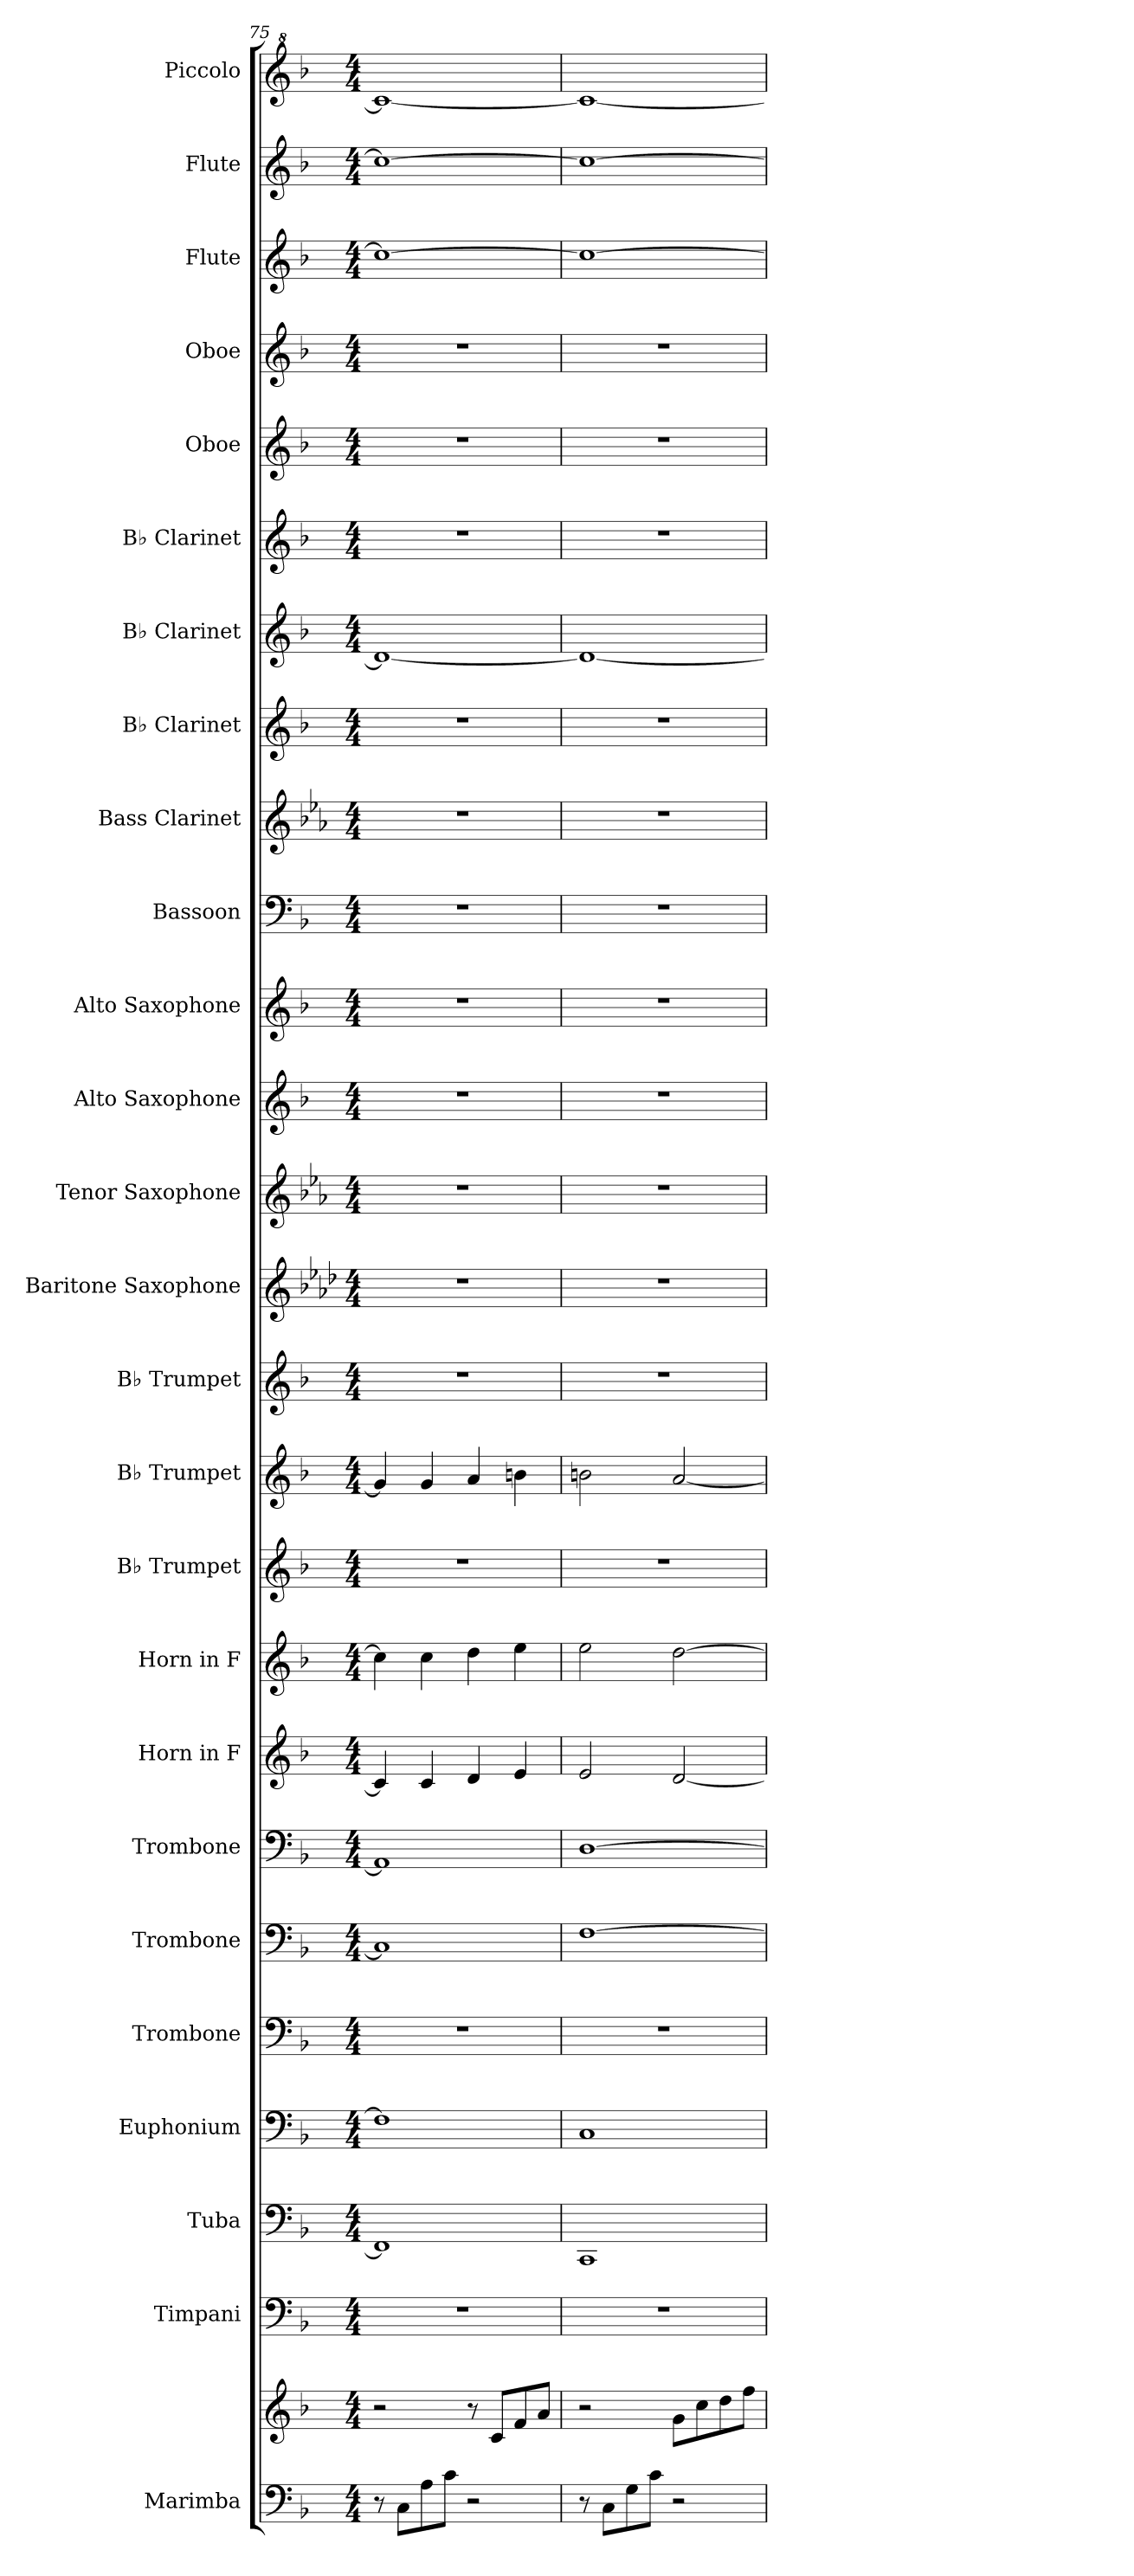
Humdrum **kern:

**kern	**kern	**kern	**kern	**kern	**kern	**kern	**kern	**kern	**kern	**kern	**kern	**kern	**kern	**kern	**kern	**kern	**kern	**kern	**kern	**kern	**kern	**kern	**kern	**kern	**kern	**kern
*part26	*part26	*part25	*part24	*part23	*part22	*part21	*part20	*part19	*part18	*part17	*part16	*part15	*part14	*part13	*part12	*part11	*part10	*part9	*part8	*part7	*part6	*part5	*part4	*part3	*part2	*part1
*staff27	*staff26	*staff25	*staff24	*staff23	*staff22	*staff21	*staff20	*staff19	*staff18	*staff17	*staff16	*staff15	*staff14	*staff13	*staff12	*staff11	*staff10	*staff9	*staff8	*staff7	*staff6	*staff5	*staff4	*staff3	*staff2	*staff1
*I"Marimba	*	*I"Timpani	*I"Tuba	*I"Euphonium	*I"Trombone	*I"Trombone	*I"Trombone	*I"Horn in F	*I"Horn in F	*I"B♭ Trumpet	*I"B♭ Trumpet	*I"B♭ Trumpet	*I"Baritone Saxophone	*I"Tenor Saxophone	*I"Alto Saxophone	*I"Alto Saxophone	*I"Bassoon	*I"Bass Clarinet	*I"B♭ Clarinet	*I"B♭ Clarinet	*I"B♭ Clarinet	*I"Oboe	*I"Oboe	*I"Flute	*I"Flute	*I"Piccolo
*I'Mrm.	*	*I'Timp.	*I'Tba.	*I'Euph.	*I'Tbn.	*I'Tbn.	*I'Tbn.	*	*	*I'B♭ Tpt.	*I'B♭ Tpt.	*I'B♭ Tpt.	*I'Bar. Sax.	*I'T. Sax.	*I'A. Sax.	*I'A. Sax.	*I'Bsn.	*I'B. Cl.	*I'B♭ Cl.	*I'B♭ Cl.	*I'B♭ Cl.	*I'Ob.	*I'Ob.	*I'Fl.	*I'Fl.	*I'Picc.
*clefF4	*clefG2	*clefF4	*clefF4	*clefF4	*clefF4	*clefF4	*clefF4	*clefG2	*clefG2	*clefG2	*clefG2	*clefG2	*clefG2	*clefG2	*clefG2	*clefG2	*clefF4	*clefG2	*clefG2	*clefG2	*clefG2	*clefG2	*clefG2	*clefG2	*clefG2	*clefG^2
*	*	*	*	*	*	*	*	*ITrd4c7	*ITrd4c7	*ITrd1c2	*ITrd1c2	*ITrd1c2	*ITrd12c21	*ITrd8c14	*ITrd5c9	*ITrd5c9	*	*ITrd8c14	*ITrd1c2	*ITrd1c2	*ITrd1c2	*	*	*	*	*ITrd-7c-12
*k[b-]	*k[b-]	*k[b-]	*k[b-]	*k[b-]	*k[b-]	*k[b-]	*k[b-]	*k[b-e-]	*k[b-e-]	*k[b-e-a-]	*k[b-e-a-]	*k[b-e-a-]	*k[b-e-a-d-]	*k[b-e-a-]	*k[b-e-a-d-]	*k[b-e-a-d-]	*k[b-]	*k[b-e-a-]	*k[b-e-a-]	*k[b-e-a-]	*k[b-e-a-]	*k[b-]	*k[b-]	*k[b-]	*k[b-]	*k[b-]
*M4/4	*M4/4	*M4/4	*M4/4	*M4/4	*M4/4	*M4/4	*M4/4	*M4/4	*M4/4	*M4/4	*M4/4	*M4/4	*M4/4	*M4/4	*M4/4	*M4/4	*M4/4	*M4/4	*M4/4	*M4/4	*M4/4	*M4/4	*M4/4	*M4/4	*M4/4	*M4/4
=75	=75	=75	=75	=75	=75	=75	=75	=75	=75	=75	=75	=75	=75	=75	=75	=75	=75	=75	=75	=75	=75	=75	=75	=75	=75	=75
8r	2r	1r	1FF]	1F]	1r	1C]	1AA]	4F/]	4f\]	1r	4f/]	1r	1r	1r	1r	1r	1r	1r	1r	1c_	1r	1r	1r	1cc_	1cc_	1ccc_
8C\L	.	.	.	.	.	.	.	.	.	.	.	.	.	.	.	.	.	.	.	.	.	.	.	.	.	.
8A\	.	.	.	.	.	.	.	4F/	4f\	.	4f/	.	.	.	.	.	.	.	.	.	.	.	.	.	.	.
8c\J	.	.	.	.	.	.	.	.	.	.	.	.	.	.	.	.	.	.	.	.	.	.	.	.	.	.
2r	8r	.	.	.	.	.	.	4G/	4g\	.	4g/	.	.	.	.	.	.	.	.	.	.	.	.	.	.	.
.	8c/L	.	.	.	.	.	.	.	.	.	.	.	.	.	.	.	.	.	.	.	.	.	.	.	.	.
.	8f/	.	.	.	.	.	.	4A/	4a\	.	4an\	.	.	.	.	.	.	.	.	.	.	.	.	.	.	.
.	8a/J	.	.	.	.	.	.	.	.	.	.	.	.	.	.	.	.	.	.	.	.	.	.	.	.	.
=76	=76	=76	=76	=76	=76	=76	=76	=76	=76	=76	=76	=76	=76	=76	=76	=76	=76	=76	=76	=76	=76	=76	=76	=76	=76	=76
8r	2r	1r	1CC	1C	1r	[1F	[1D	2A/	2a\	1r	2an\	1r	1r	1r	1r	1r	1r	1r	1r	1c_	1r	1r	1r	1cc_	1cc_	1ccc_
8C\L	.	.	.	.	.	.	.	.	.	.	.	.	.	.	.	.	.	.	.	.	.	.	.	.	.	.
8G\	.	.	.	.	.	.	.	.	.	.	.	.	.	.	.	.	.	.	.	.	.	.	.	.	.	.
8c\J	.	.	.	.	.	.	.	.	.	.	.	.	.	.	.	.	.	.	.	.	.	.	.	.	.	.
2r	8g\L	.	.	.	.	.	.	[2G/	[2g\	.	[2g/	.	.	.	.	.	.	.	.	.	.	.	.	.	.	.
.	8cc\	.	.	.	.	.	.	.	.	.	.	.	.	.	.	.	.	.	.	.	.	.	.	.	.	.
.	8dd\	.	.	.	.	.	.	.	.	.	.	.	.	.	.	.	.	.	.	.	.	.	.	.	.	.
.	8ff\J	.	.	.	.	.	.	.	.	.	.	.	.	.	.	.	.	.	.	.	.	.	.	.	.	.
=	=	=	=	=	=	=	=	=	=	=	=	=	=	=	=	=	=	=	=	=	=	=	=	=	=	=
*-	*-	*-	*-	*-	*-	*-	*-	*-	*-	*-	*-	*-	*-	*-	*-	*-	*-	*-	*-	*-	*-	*-	*-	*-	*-	*-
